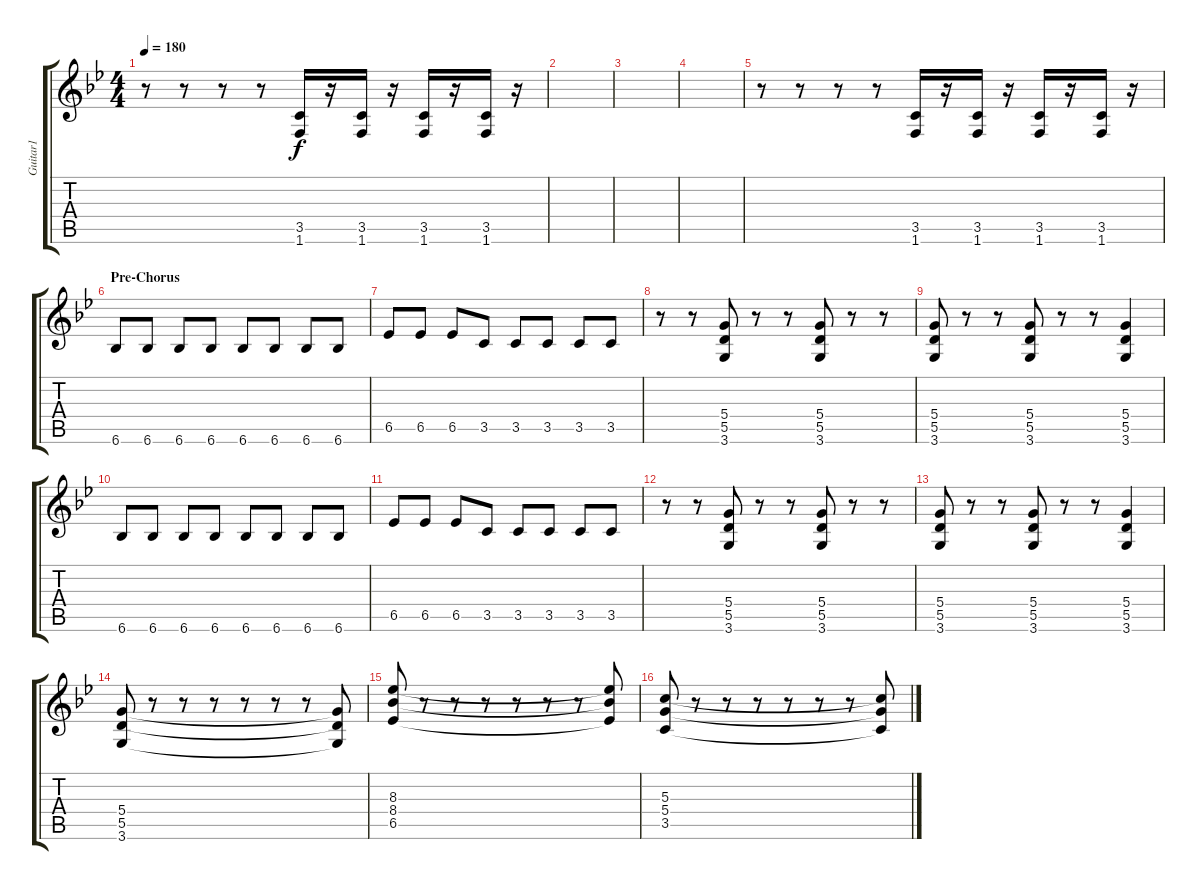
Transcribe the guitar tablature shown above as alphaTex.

\track ("Guitar1" "Guitar1") {instrument overdrivenguitar}
\staff {score tabs}
\tuning (E4 B3 G3 D3 A2 E2) {hide}
\ts (4 4)
\tempo 180
\clef g2
\ks bb
r.8{dy f volume 10} r.8 r.8 r.8 (3.5 1.6).16 r.16 (3.5 1.6).16 r.16 (3.5 1.6).16 r.16 (3.5 1.6).16 r.16 |
|
|
|
r.8{volume 10} r.8 r.8 r.8 (3.5 1.6).16 r.16 (3.5 1.6).16 r.16 (3.5 1.6).16 r.16 (3.5 1.6).16 r.16 |
\section ("" "Pre-Chorus")
6.6.8{volume 13} 6.6.8 6.6.8 6.6.8 6.6.8 6.6.8 6.6.8 6.6.8 |
6.5.8 6.5.8 6.5.8 3.5.8 3.5.8 3.5.8 3.5.8 3.5.8 |
r.8 r.8 (5.4 5.5 3.6).8 r.8 r.8 (5.4 5.5 3.6).8 r.8 r.8 |
(5.4 5.5 3.6).8 r.8 r.8 (5.4 5.5 3.6).8 r.8 r.8 (5.4 5.5 3.6).4 |
6.6.8 6.6.8 6.6.8 6.6.8 6.6.8 6.6.8 6.6.8 6.6.8 |
6.5.8 6.5.8 6.5.8 3.5.8 3.5.8 3.5.8 3.5.8 3.5.8 |
r.8 r.8 (5.4 5.5 3.6).8 r.8 r.8 (5.4 5.5 3.6).8 r.8 r.8 |
(5.4 5.5 3.6).8 r.8 r.8 (5.4 5.5 3.6).8 r.8 r.8 (5.4 5.5 3.6).4 |
(5.4 5.5 3.6).8 r.8 r.8 r.8 r.8 r.8 r.8 (5.4{t} 5.5{t} 3.6{t}).8 |
(8.3 8.4 6.5).8 r.8 r.8 r.8 r.8 r.8 r.8 (8.3{t} 8.4{t} 6.5{t}).8 |
(5.3 5.4 3.5).8 r.8 r.8 r.8 r.8 r.8 r.8 (5.3{t} 5.4{t} 3.5{t}).8
